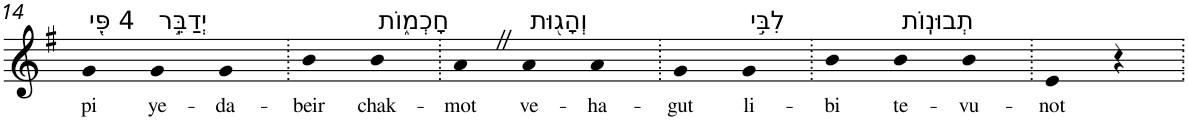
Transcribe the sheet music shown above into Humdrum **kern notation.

**kern	**text
*part1	*part1
*staff1	*staff1
*I"Piano	*
*I'Pno	*
!!LO:PB:g=z
*clefG2	*
*k[f#]	*
*G:	*
=14	=14
!LO:TX:a:t=4 פִּ֭י	!
!	!LO:LY:b
4g	pi
!LO:TX:a:t=יְדַבֵּ֣ר	!
!	!LO:LY:b
4g	ye-
!	!LO:LY:b
4g	-da-
=15.	=15.
!	!LO:LY:b
4b	-beir
!LO:TX:a:t=חָכְמ֑וֹת	!
!	!LO:LY:b
4b	chak-
=16.	=16.
!	!LO:LY:b
4aZ	-mot
!LO:TX:a:t=וְהָג֖וּת	!
!	!LO:LY:b
4a	ve-
!	!LO:LY:b
4a	-ha-
=17.	=17.
!	!LO:LY:b
4g	-gut
!LO:TX:a:t=לִבִּ֣י	!
!	!LO:LY:b
4g	li-
=18.	=18.
!	!LO:LY:b
4b	-bi
!LO:TX:a:t=תְבוּנֽוֹת	!
!	!LO:LY:b
4b	te-
!	!LO:LY:b
4b	-vu-
=19.	=19.
!	!LO:LY:b
4e	-not
4r	.
=.	=.
*-	*-
